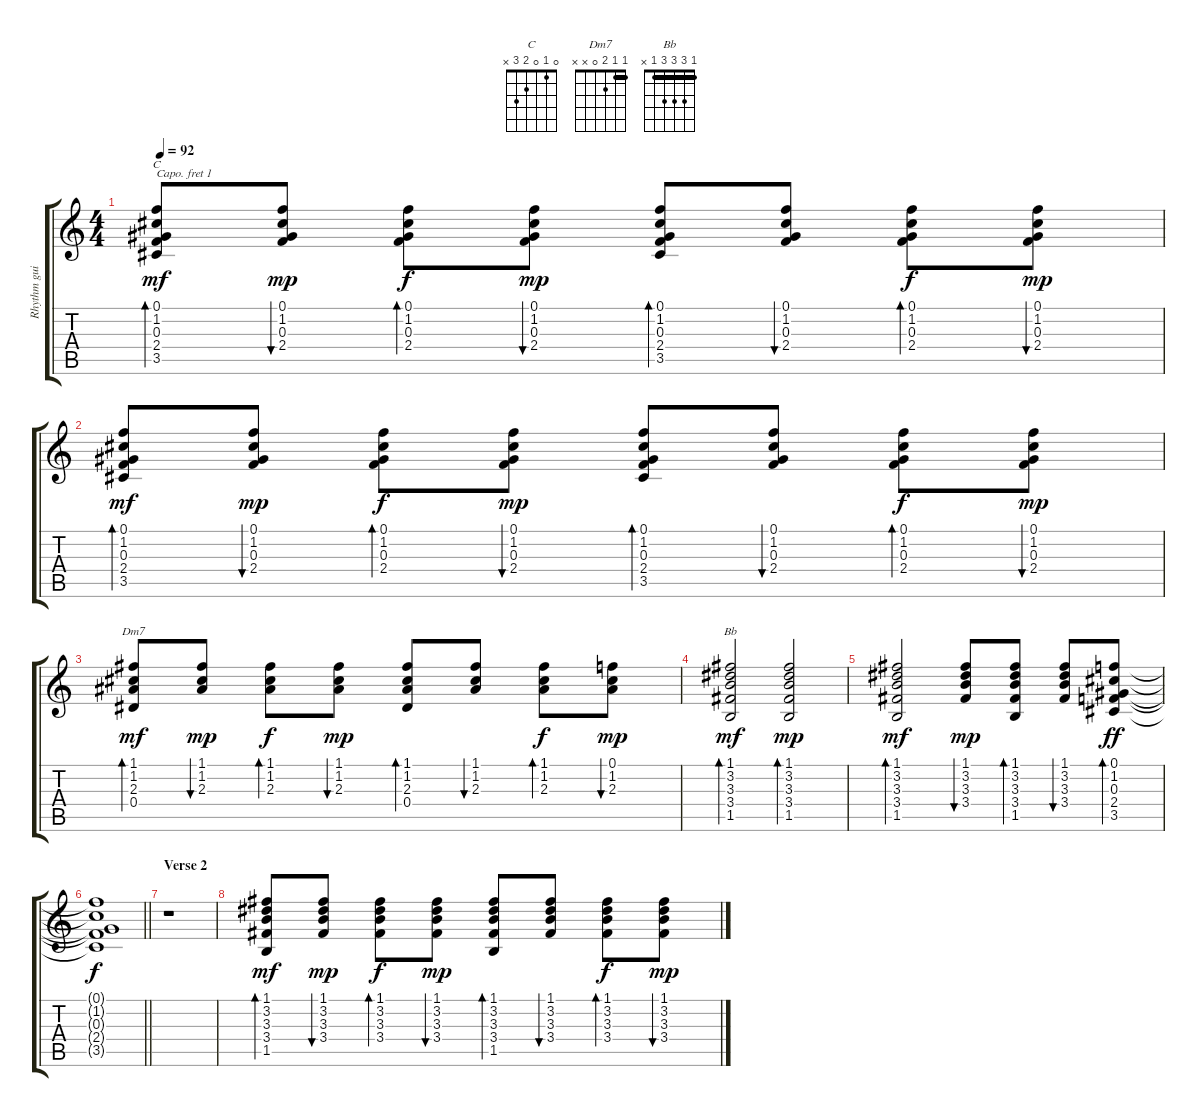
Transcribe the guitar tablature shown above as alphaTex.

\track ("Rhythm guitar (Capo I)" "Rhythm gui") {instrument acousticguitarsteel}
\staff {score tabs}
\capo 1
\tuning (E4 B3 G3 D3 A2 E2) {hide}
\chord ("C" 0 1 0 2 3 x)
\chord ("Dm7" 1 1 2 0 x x) {barre 1}
\chord ("Bb" 1 3 3 3 1 x) {barre 1}
\ts (4 4)
\tempo 92
\clef g2
\ks c
(0.1 1.2 0.3 2.4 3.5).8{bd 30 ch "C" dy mf} (0.1 1.2 0.3 2.4).8{bu 30 dy mp} (0.1 1.2 0.3 2.4).8{bd 30 dy f} (0.1 1.2 0.3 2.4).8{bu 30 dy mp} (0.1 1.2 0.3 2.4 3.5).8{bd 30} (0.1 1.2 0.3 2.4).8{bu 30} (0.1 1.2 0.3 2.4).8{bd 30 dy f} (0.1 1.2 0.3 2.4).8{bu 30 dy mp} |
(0.1 1.2 0.3 2.4 3.5).8{bd 30 dy mf} (0.1 1.2 0.3 2.4).8{bu 30 dy mp} (0.1 1.2 0.3 2.4).8{bd 30 dy f} (0.1 1.2 0.3 2.4).8{bu 30 dy mp} (0.1 1.2 0.3 2.4 3.5).8{bd 30} (0.1 1.2 0.3 2.4).8{bu 30} (0.1 1.2 0.3 2.4).8{bd 30 dy f} (0.1 1.2 0.3 2.4).8{bu 30 dy mp} |
(1.1 1.2 2.3 0.4).8{bd 30 ch "Dm7" dy mf} (1.1 1.2 2.3).8{bu 30 dy mp} (1.1 1.2 2.3).8{bd 30 dy f} (1.1 1.2 2.3).8{bu 30 dy mp} (1.1 1.2 2.3 0.4).8{bd 30} (1.1 1.2 2.3).8{bu 30} (1.1 1.2 2.3).8{bd 30 dy f} (0.1 1.2 2.3).8{bu 30 dy mp} |
(1.1 3.2 3.3 3.4 1.5).2{bd 30 ch "Bb" dy mf} (1.1 3.2 3.3 3.4 1.5).2{bd 30 dy mp} |
(1.1 3.2 3.3 3.4 1.5).2{bd 30 dy mf} (1.1 3.2 3.3 3.4).8{bu 30 dy mp} (1.1 3.2 3.3 3.4 1.5).8{bd 30} (1.1 3.2 3.3 3.4).8{bu 30} (0.1 1.2 0.3 2.4 3.5).8{bd 30 dy ff} |
\barLineRight lightlight
(0.1{t} 1.2{t} 0.3{t} 2.4{t} 3.5{t}).1{dy f} |
\section ("" "Verse 2")
r.1 |
(1.1 3.2 3.3 3.4 1.5).8{bd 30 dy mf} (1.1 3.2 3.3 3.4).8{bu 30 dy mp} (1.1 3.2 3.3 3.4).8{bd 30 dy f} (1.1 3.2 3.3 3.4).8{bu 30 dy mp} (1.1 3.2 3.3 3.4 1.5).8{bd 30} (1.1 3.2 3.3 3.4).8{bu 30} (1.1 3.2 3.3 3.4).8{bd 30 dy f} (1.1 3.2 3.3 3.4).8{bu 30 dy mp}
